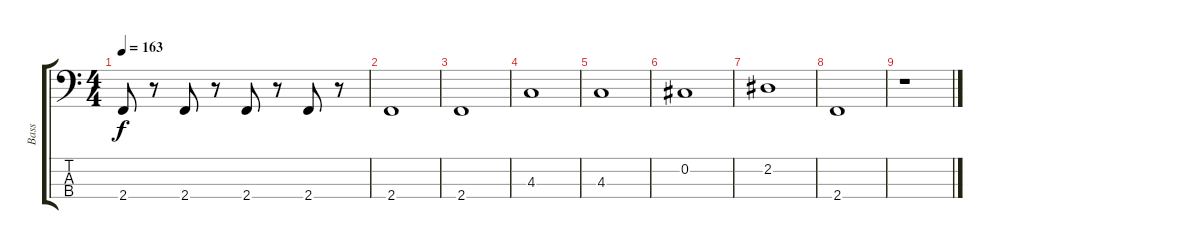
\track ("Bass" "Bass") {instrument electricbasspick}
\staff {score tabs}
\tuning (Gb2 Db2 Ab1 Eb1) {hide}
\ts (4 4)
\tempo 163
\clef f4
\ks c
2.4.8{dy f} r.8 2.4.8 r.8 2.4.8 r.8 2.4.8 r.8 |
2.4.1 |
2.4.1 |
4.3.1 |
4.3.1 |
0.2.1 |
2.2.1 |
2.4.1 |
r.1
